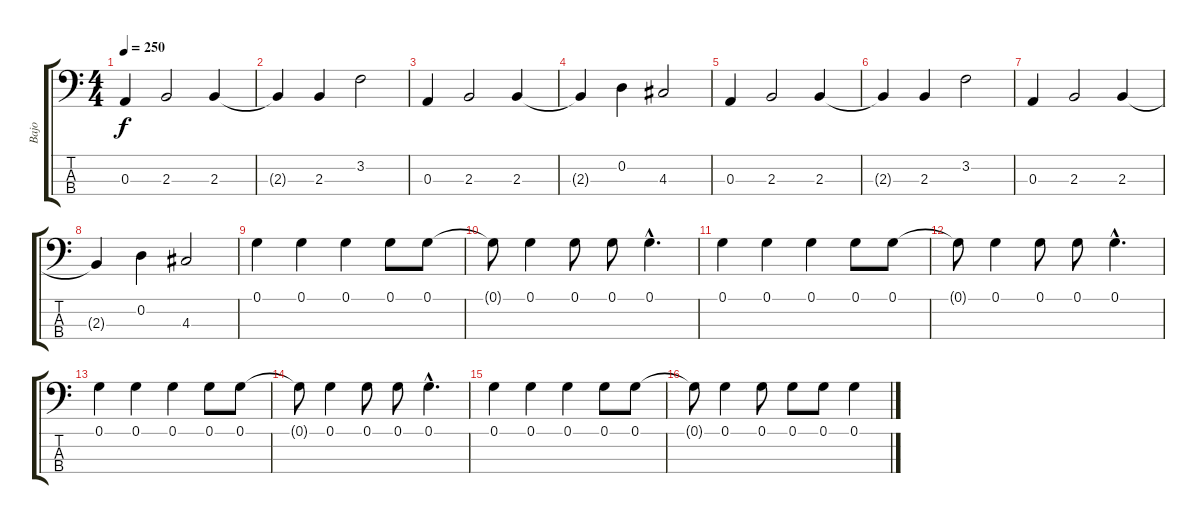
\track ("Bajo" "Bajo") {instrument electricbassfinger}
\staff {score tabs}
\tuning (G2 D2 A1 E1) {hide}
\ts (4 4)
\tempo 250
\clef f4
\ks c
0.3.4{dy f} 2.3.2 2.3.4 |
2.3{t}.4 2.3.4 3.2.2 |
0.3.4 2.3.2 2.3.4 |
2.3{t}.4 0.2.4 4.3.2 |
0.3.4 2.3.2 2.3.4 |
2.3{t}.4 2.3.4 3.2.2 |
0.3.4 2.3.2 2.3.4 |
2.3{t}.4 0.2.4 4.3.2 |
0.1.4 0.1.4 0.1.4 0.1.8 0.1.8 |
0.1{t}.8 0.1.4 0.1.8 0.1.8 0.1{hac}.4{d} |
0.1.4 0.1.4 0.1.4 0.1.8 0.1.8 |
0.1{t}.8 0.1.4 0.1.8 0.1.8 0.1{hac}.4{d} |
0.1.4 0.1.4 0.1.4 0.1.8 0.1.8 |
0.1{t}.8 0.1.4 0.1.8 0.1.8 0.1{hac}.4{d} |
0.1.4 0.1.4 0.1.4 0.1.8 0.1.8 |
0.1{t}.8 0.1.4 0.1.8 0.1.8 0.1.8 0.1.4
